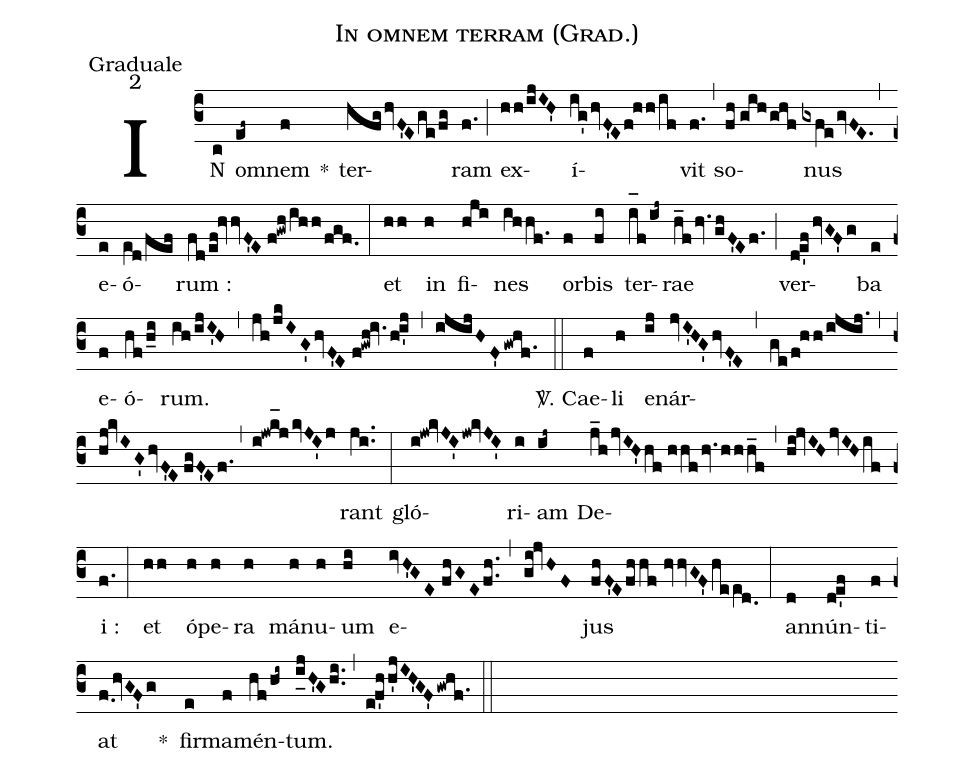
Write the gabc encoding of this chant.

name:In omnem terram (Grad.);
office-part:Graduale;
mode:2;
%%
(c3) IN(c) o(ef~)mnem(f) *() ter(hfghvF'Ege/fg)ram(f.) (;) ex(hh/ijIH')í(ig'hvF'Ef!hh/if)vit(f.) (,) so(fh//gihghf)nus(gxfegvFE.) (,) e(e)ó(e[ll:1]d/fef)rum :(fd/ef!hvvF'E//f!gwh/ihh/fgf.) (:) et(hh) in(h) fi(hji)nes(ihhf.) or(f)bis(fi) ter(i_[oh:h]f/ij~)rae(h_fhv.ghF'Ef.) (;) ver(de'fhvGF'g)ba(e) e(f)ó(hf/h_i)rum.(ih/ijI'H) (,) (jh/jkIG'hvF'E//f!gwh!iv.hi'j) (,) (ijijHF'gwhf.1) (::) <sp>V/</sp>. Cae(f)li(h) e(ij)nár(jvI'HG'hvF'E)(,)(ge/f!hh/ijij.)(,)(hj!kvIG'hvF'E//fgF'Ef.)(,)(i!jwk_[hl:1]jkvJI'j)rant(ji..) (:) gló(i!jw!kvJI'jw!kvJI')ri(i)am(ij~) De(j_hjvIH'hf//hhfhv.hhh_f)(,)(hi!jvIHjvIHif)i :(f.) (:) et(hh) ó(h)pe(h)ra(h) má(h)nu(h)um(hi) e(ivH'GE//fhGEfh..)(,)(gi!jvHF)jus(fhF'Efh/!hf//hvvGF'hee[ll:1]d.0) (:) an(d)nún(de'f)ti(f)at(f.0/[-0.5]hvGF'g) ()*() fir(e)ma(f)mén(hf/hi~)tum.(i_[uh:l]jH'Ghi..) (,) (ef'hh'jIH'GF'gwhf.1) (::)
